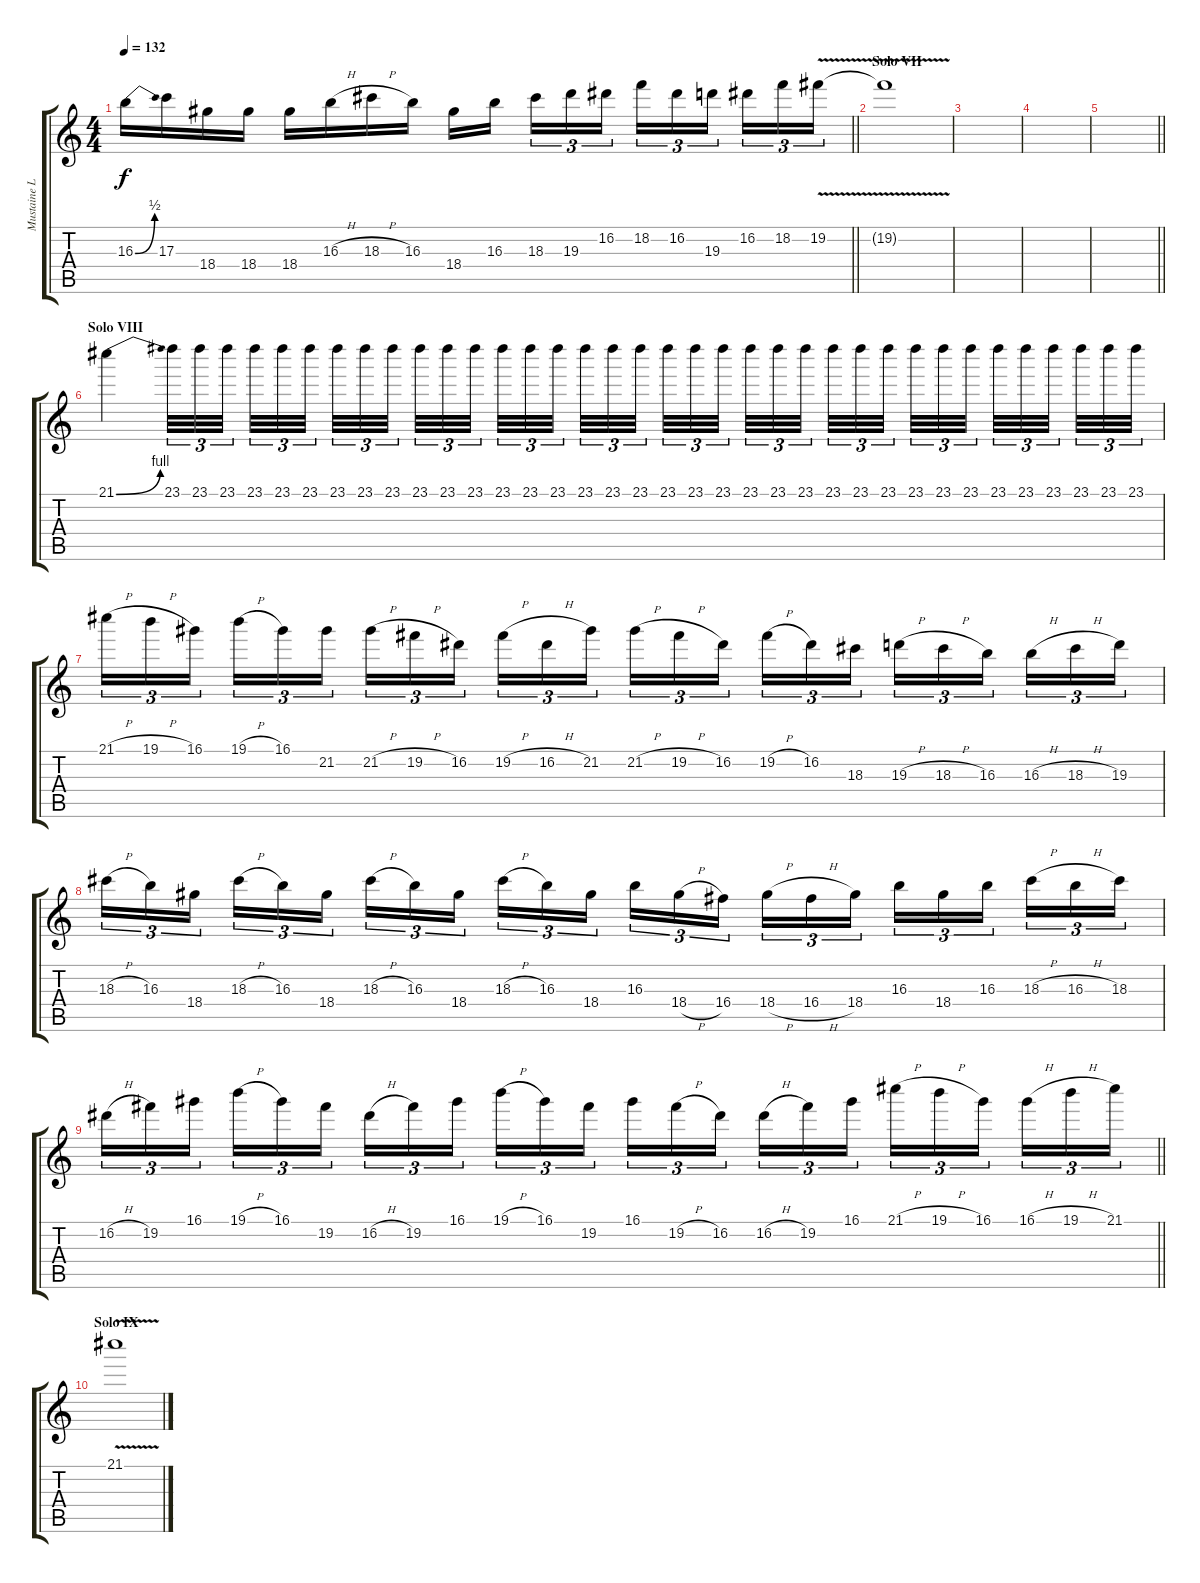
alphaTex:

\track ("Mustaine Lead" "Mustaine L") {instrument distortionguitar}
\staff {score tabs}
\tuning (E4 B3 G3 D3 A2 E2) {hide}
\ts (4 4)
\tempo 132
\clef g2
\barLineRight lightlight
\ks c
16.3{be (bend 0 0 60 2)}.16{dy f} 17.3.16 18.4.16 18.4.16 18.4.16 16.3{h}.16 18.3{h}.16 16.3.16 18.4.16 16.3.16{beam splitsecondary} 18.3.16{tu (3 2)} 19.3.16{tu (3 2)} 16.2.16{tu (3 2)} 18.2.16{tu (3 2)} 16.2.16{tu (3 2)} 19.3.16{tu (3 2) beam splitsecondary} 16.2.16{tu (3 2)} 18.2.16{tu (3 2)} 19.2{v}.16{tu (3 2)} |
\section ("" "Solo VII")
19.2{t}.1{volume 4} |
|
|
\barLineRight lightlight
|
\section ("" "Solo VIII")
21.1{be (bend 0 0 60 4)}.4 23.1.32{tu (3 2)} 23.1.32{tu (3 2)} 23.1.32{tu (3 2) beam splitsecondary} 23.1.32{tu (3 2)} 23.1.32{tu (3 2)} 23.1.32{tu (3 2) beam splitsecondary} 23.1.32{tu (3 2)} 23.1.32{tu (3 2)} 23.1.32{tu (3 2) beam splitsecondary} 23.1.32{tu (3 2)} 23.1.32{tu (3 2)} 23.1.32{tu (3 2)} 23.1.32{tu (3 2)} 23.1.32{tu (3 2)} 23.1.32{tu (3 2) beam splitsecondary} 23.1.32{tu (3 2)} 23.1.32{tu (3 2)} 23.1.32{tu (3 2) beam splitsecondary} 23.1.32{tu (3 2)} 23.1.32{tu (3 2)} 23.1.32{tu (3 2) beam splitsecondary} 23.1.32{tu (3 2)} 23.1.32{tu (3 2)} 23.1.32{tu (3 2)} 23.1.32{tu (3 2)} 23.1.32{tu (3 2)} 23.1.32{tu (3 2) beam splitsecondary} 23.1.32{tu (3 2)} 23.1.32{tu (3 2)} 23.1.32{tu (3 2) beam splitsecondary} 23.1.32{tu (3 2)} 23.1.32{tu (3 2)} 23.1.32{tu (3 2) beam splitsecondary} 23.1.32{tu (3 2)} 23.1.32{tu (3 2)} 23.1.32{tu (3 2)} |
21.1{h}.16{tu (3 2)} 19.1{h}.16{tu (3 2)} 16.1.16{tu (3 2) beam splitsecondary} 19.1{h}.16{tu (3 2)} 16.1.16{tu (3 2)} 21.2.16{tu (3 2)} 21.2{h}.16{tu (3 2)} 19.2{h}.16{tu (3 2)} 16.2.16{tu (3 2) beam splitsecondary} 19.2{h}.16{tu (3 2)} 16.2{h}.16{tu (3 2)} 21.2.16{tu (3 2)} 21.2{h}.16{tu (3 2)} 19.2{h}.16{tu (3 2)} 16.2.16{tu (3 2) beam splitsecondary} 19.2{h}.16{tu (3 2)} 16.2.16{tu (3 2)} 18.3.16{tu (3 2)} 19.3{h}.16{tu (3 2)} 18.3{h}.16{tu (3 2)} 16.3.16{tu (3 2) beam splitsecondary} 16.3{h}.16{tu (3 2)} 18.3{h}.16{tu (3 2)} 19.3.16{tu (3 2)} |
18.3{h}.16{tu (3 2)} 16.3.16{tu (3 2)} 18.4.16{tu (3 2) beam splitsecondary} 18.3{h}.16{tu (3 2)} 16.3.16{tu (3 2)} 18.4.16{tu (3 2)} 18.3{h}.16{tu (3 2)} 16.3.16{tu (3 2)} 18.4.16{tu (3 2) beam splitsecondary} 18.3{h}.16{tu (3 2)} 16.3.16{tu (3 2)} 18.4.16{tu (3 2)} 16.3.16{tu (3 2)} 18.4{h}.16{tu (3 2)} 16.4.16{tu (3 2) beam splitsecondary} 18.4{h}.16{tu (3 2)} 16.4{h}.16{tu (3 2)} 18.4.16{tu (3 2)} 16.3.16{tu (3 2)} 18.4.16{tu (3 2)} 16.3.16{tu (3 2) beam splitsecondary} 18.3{h}.16{tu (3 2)} 16.3{h}.16{tu (3 2)} 18.3.16{tu (3 2)} |
\barLineRight lightlight
16.2{h}.16{tu (3 2)} 19.2.16{tu (3 2)} 16.1.16{tu (3 2) beam splitsecondary} 19.1{h}.16{tu (3 2)} 16.1.16{tu (3 2)} 19.2.16{tu (3 2)} 16.2{h}.16{tu (3 2)} 19.2.16{tu (3 2)} 16.1.16{tu (3 2) beam splitsecondary} 19.1{h}.16{tu (3 2)} 16.1.16{tu (3 2)} 19.2.16{tu (3 2)} 16.1.16{tu (3 2)} 19.2{h}.16{tu (3 2)} 16.2.16{tu (3 2) beam splitsecondary} 16.2{h}.16{tu (3 2)} 19.2.16{tu (3 2)} 16.1.16{tu (3 2)} 21.1{h}.16{tu (3 2)} 19.1{h}.16{tu (3 2)} 16.1.16{tu (3 2) beam splitsecondary} 16.1{h}.16{tu (3 2)} 19.1{h}.16{tu (3 2)} 21.1.16{tu (3 2)} |
\section ("" "Solo IX")
21.1{v}.1
